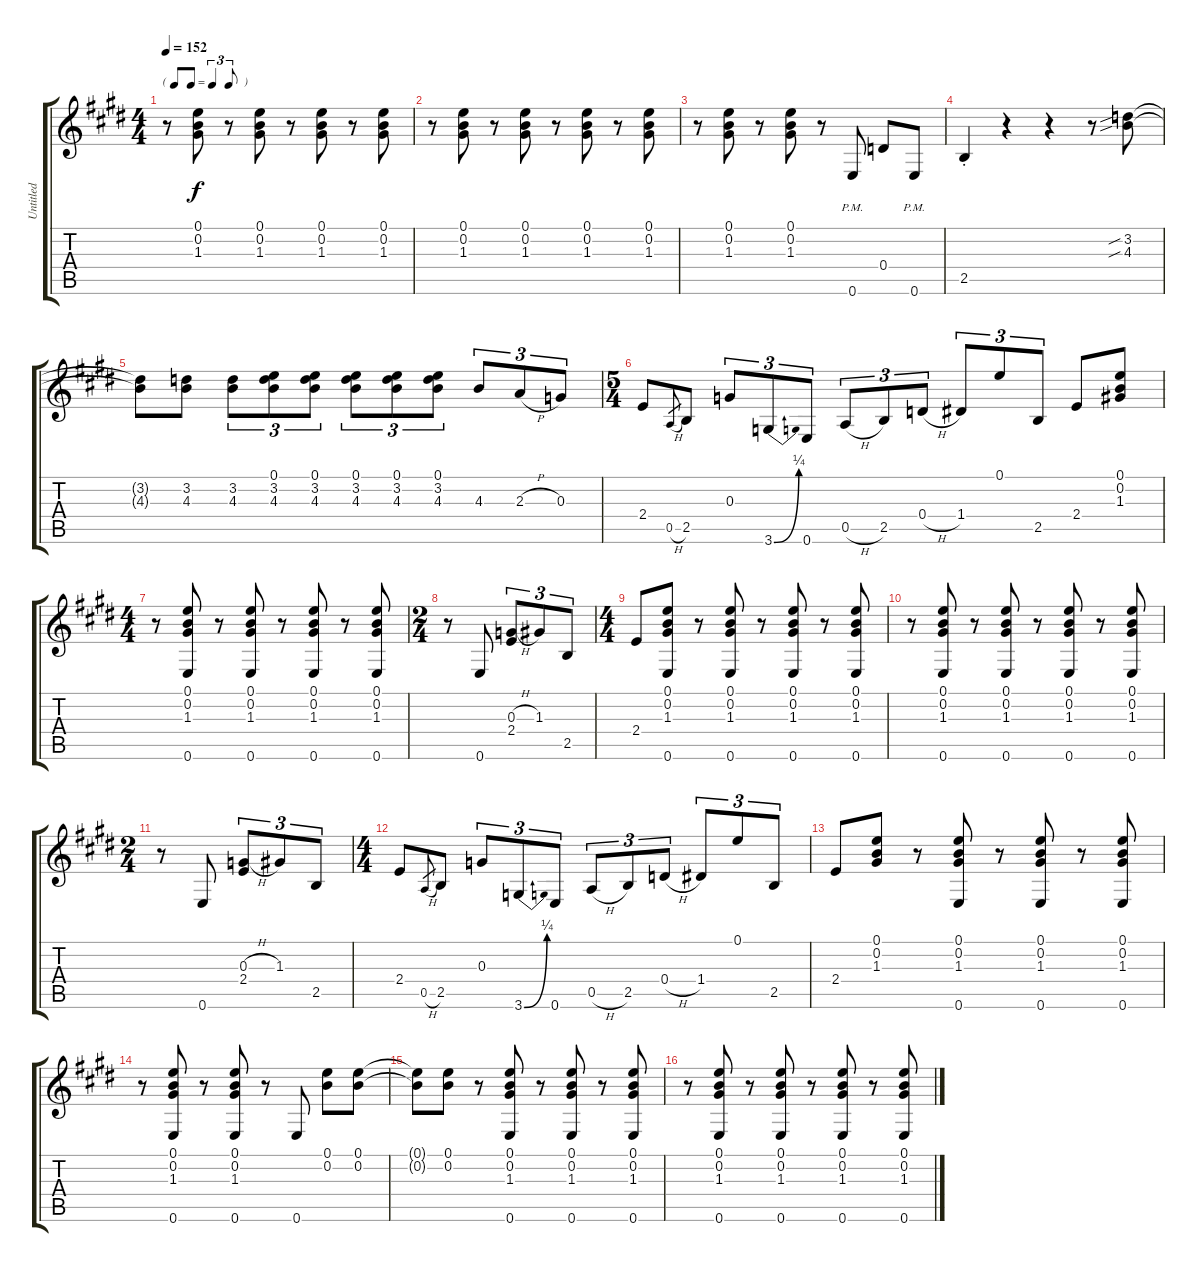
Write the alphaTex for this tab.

\track ("Untitled" "Untitled") {instrument distortionguitar}
\staff {score tabs}
\tuning (E4 B3 G3 D3 A2 E2) {hide}
\ts (4 4)
\tf triplet8th
\tempo 152
\clef g2
\ks c#minor
r.8{dy f} (0.1 0.2 1.3).8 r.8 (0.1 0.2 1.3).8 r.8 (0.1 0.2 1.3).8 r.8 (0.1 0.2 1.3).8 |
r.8 (0.1 0.2 1.3).8 r.8 (0.1 0.2 1.3).8 r.8 (0.1 0.2 1.3).8 r.8 (0.1 0.2 1.3).8 |
\ks e
r.8 (0.1 0.2 1.3).8 r.8 (0.1 0.2 1.3).8 r.8 0.6{pm}.8 0.4.8 0.6{pm}.8 |
\ks c#minor
2.5{st}.4 r.4 r.4 r.8 (3.2{sib} 4.3{sib}).8 |
(3.2{t} 4.3{t}).8 (3.2 4.3).8 (3.2 4.3).8{tu (3 2)} (0.1 3.2 4.3).8{tu (3 2)} (0.1 3.2 4.3).8{tu (3 2)} (0.1 3.2 4.3).8{tu (3 2)} (0.1 3.2 4.3).8{tu (3 2)} (0.1 3.2 4.3).8{tu (3 2)} 4.3.8{tu (3 2)} 2.3{h}.8{tu (3 2)} 0.3.8{tu (3 2)} |
\ts (5 4)
\ks e
2.4.8 0.5{h}.8{gr} 2.5.8 0.3.8{tu (3 2)} 3.6{be (bend 0 0 60 1)}.8{tu (3 2)} 0.6.8{tu (3 2)} 0.5{h}.8{tu (3 2)} 2.5.8{tu (3 2)} 0.4{h}.8{tu (3 2)} 1.4.8{tu (3 2)} 0.1.8{tu (3 2)} 2.5.8{tu (3 2)} 2.4.8 (0.1 0.2 1.3).8 |
\ts (4 4)
\ks c#minor
r.8 (0.1 0.2 1.3 0.6).8 r.8 (0.1 0.2 1.3 0.6).8 r.8 (0.1 0.2 1.3 0.6).8 r.8 (0.1 0.2 1.3 0.6).8 |
\ts (2 4)
r.8 0.6.8 (0.3{h} 2.4).8{tu (3 2)} 1.3.8{tu (3 2)} 2.5.8{tu (3 2)} |
\ts (4 4)
\ks e
2.4.8 (0.1 0.2 1.3 0.6).8 r.8 (0.1 0.2 1.3 0.6).8 r.8 (0.1 0.2 1.3 0.6).8 r.8 (0.1 0.2 1.3 0.6).8 |
\ks c#minor
r.8 (0.1 0.2 1.3 0.6).8 r.8 (0.1 0.2 1.3 0.6).8 r.8 (0.1 0.2 1.3 0.6).8 r.8 (0.1 0.2 1.3 0.6).8 |
\ts (2 4)
r.8 0.6.8 (0.3{h} 2.4).8{tu (3 2)} 1.3.8{tu (3 2)} 2.5.8{tu (3 2)} |
\ts (4 4)
\ks e
2.4.8 0.5{h}.8{gr} 2.5.8 0.3.8{tu (3 2)} 3.6{be (bend 0 0 60 1)}.8{tu (3 2)} 0.6.8{tu (3 2)} 0.5{h}.8{tu (3 2)} 2.5.8{tu (3 2)} 0.4{h}.8{tu (3 2)} 1.4.8{tu (3 2)} 0.1.8{tu (3 2)} 2.5.8{tu (3 2)} |
\ks c#minor
2.4.8 (0.1 0.2 1.3).8 r.8 (0.1 0.2 1.3 0.6).8 r.8 (0.1 0.2 1.3 0.6).8 r.8 (0.1 0.2 1.3 0.6).8 |
r.8 (0.1 0.2 1.3 0.6).8 r.8 (0.1 0.2 1.3 0.6).8 r.8 0.6.8 (0.1 0.2).8 (0.1 0.2).8 |
\ks e
(0.1{t} 0.2{t}).8 (0.1 0.2).8 r.8 (0.1 0.2 1.3 0.6).8 r.8 (0.1 0.2 1.3 0.6).8 r.8 (0.1 0.2 1.3 0.6).8 |
\ks c#minor
r.8 (0.1 0.2 1.3 0.6).8 r.8 (0.1 0.2 1.3 0.6).8 r.8 (0.1 0.2 1.3 0.6).8 r.8 (0.1 0.2 1.3 0.6).8
